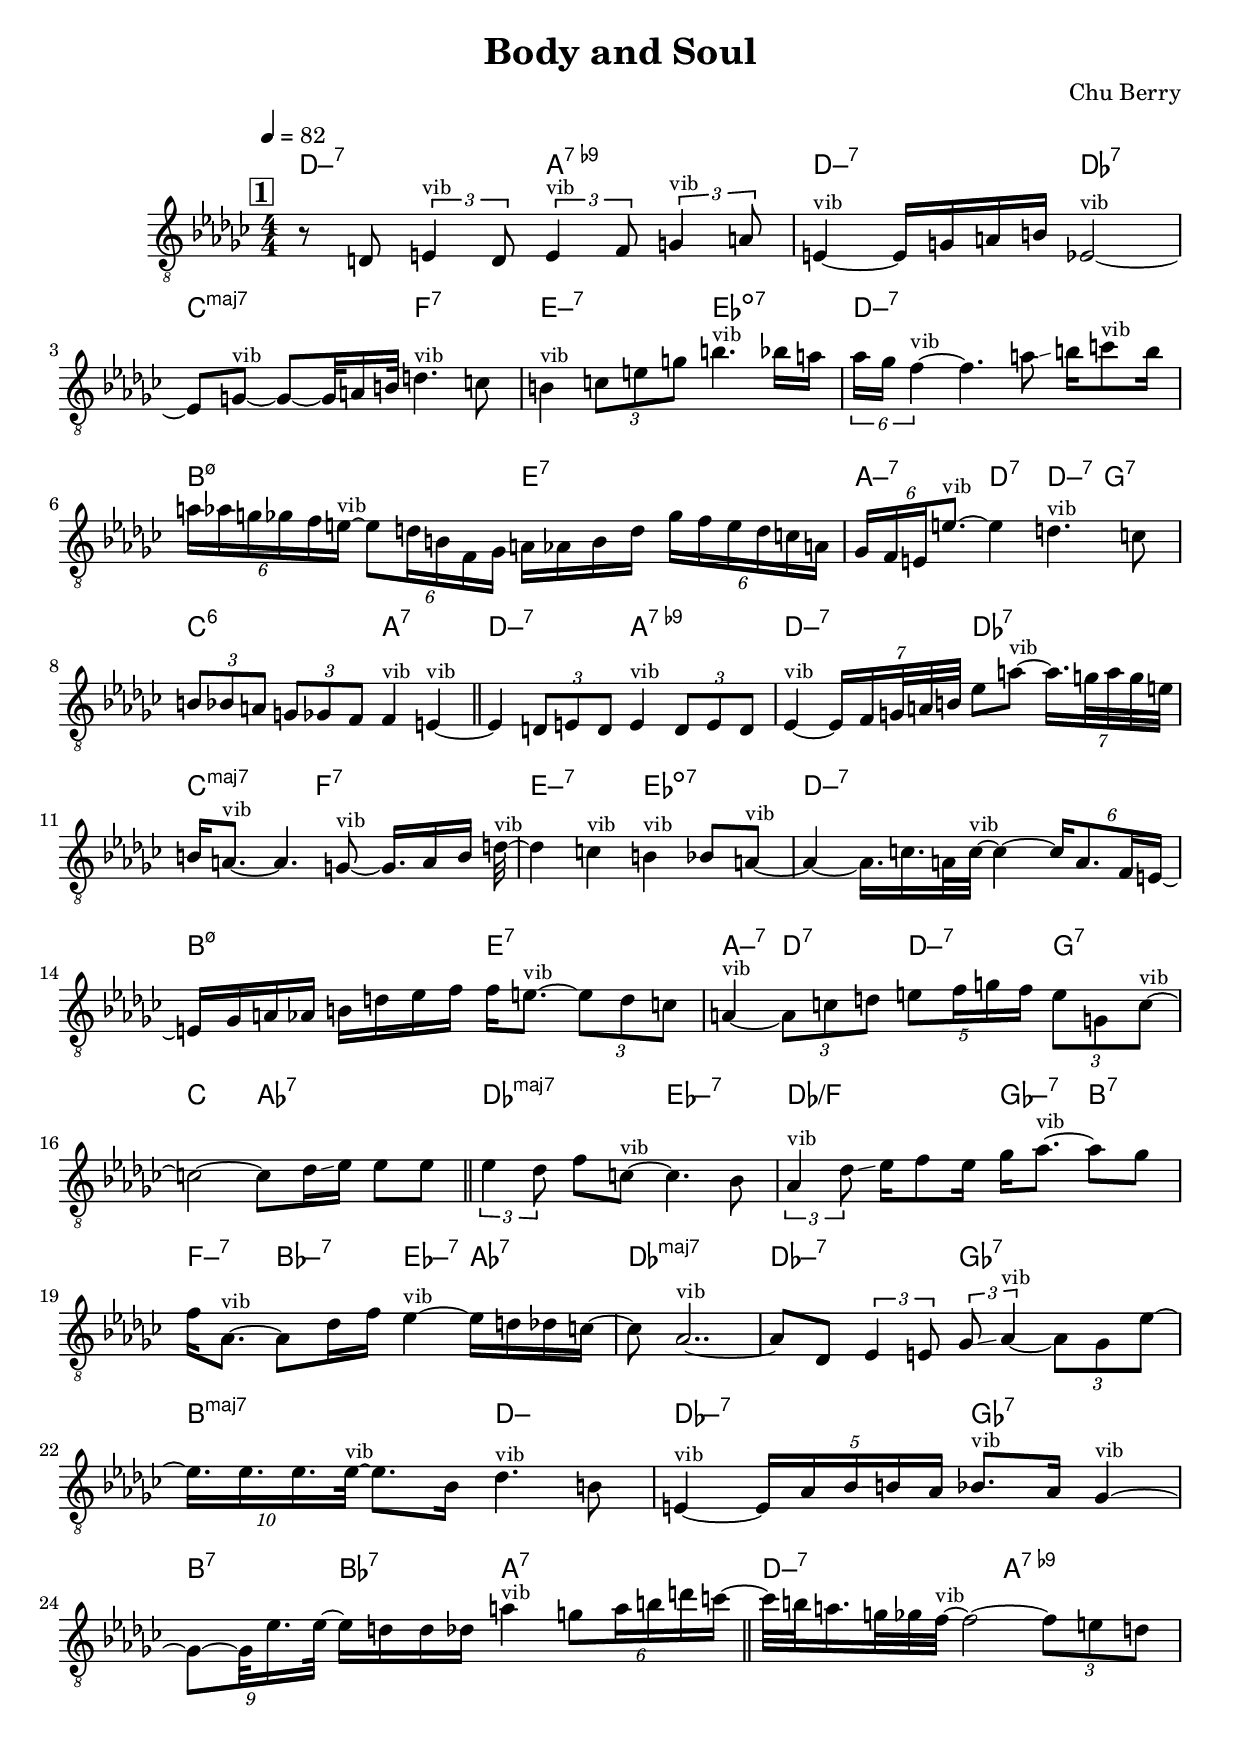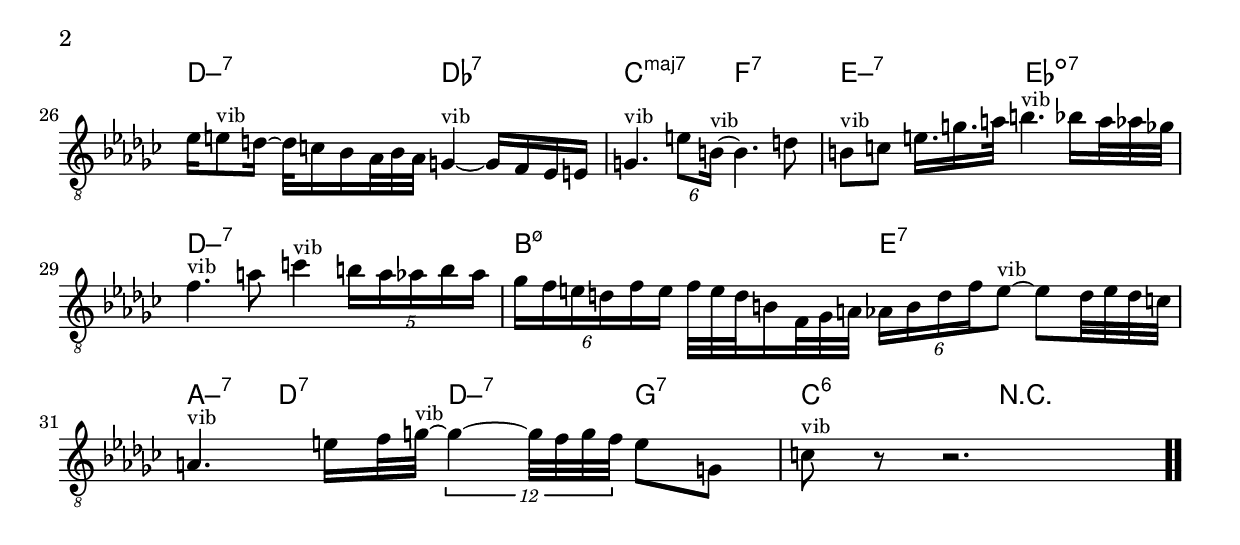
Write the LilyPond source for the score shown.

\version "2.13.2"

#(ly:set-option 'point-and-click #f)

\header {
  title = "Body and Soul"
  composer = "Chu Berry"
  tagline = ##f
}
global =
{
    \override Staff.TimeSignature #'style = #'()
    \time 4/4
    \clef "treble_8"
    \key es \minor
    \override Rest #'direction = #'0
    \override MultiMeasureRest #'staff-position = #0
}
\score
{
<<
    \transpose c' c'

    \new ChordNames { \chords {
      \set majorSevenSymbol = \markup { "maj7" }
      \set minorChordModifier = \markup { \char ##x2013 }
      
      | d2:min7 a2:9- | d2:min7 des2:7 | c2:maj f2:7 | e2:min7 es2:dim7 | d1:min7 | b2:min5-7 e2:7 | a4:min7 d4:7 d4:min7 g4:7 | c2:6 a2:7 
      | d2:min7 a2:9- | d2:min7 des2:7 | c2:maj f2:7 | e2:min7 es2:dim7 | d1:min7 | b2:min5-7 e2:7 | a4:min7 d4:7 d4:min7 g4:7 | c2 aes2:7 
      | des2:maj es2:min7 | des2:/f ges4:min7 b4:7 | f4:min7 bes4:min7 es4:min7 aes4:7 | des1:maj | des2:min7 ges2:7 | b2:maj d2:min | des2:min7 ges2:7 | b4:7 bes4:7 a2:7 
      | d2:min7 a2:9- | d2:min7 des2:7 | c2:maj f2:7 | e2:min7 es2:dim7 | d1:min7 | b2:min5-7 e2:7 | a4:min7 d4:7 d4:min7 g4:7 | c2:6 r4 s4|
      }
      }

    \new Staff
    <<
    \transpose c' c'

    {
      \global
  		%\override Score.MetronomeMark #'transparent = ##t
  		%\override Score.MetronomeMark #'stencil = ##f
  		
  		\override HorizontalBracket #'direction = #UP
  		\override HorizontalBracket #'bracket-flare = #'(0 . 0)
  		
  		\override TextSpanner #'dash-fraction = #1.0
  		\override TextSpanner #'bound-details #'left #'text = \markup{ \concat{\draw-line #'(0 . -1.0) \draw-line #'(1.0 . 0) }}
  		\override TextSpanner #'bound-details #'right #'text = \markup{ \concat{ \draw-line #'(1.0 . 0) \draw-line #'(0 . -1.0) }}
          \set Score.markFormatter = #format-mark-box-numbers


      \tempo 4 = 82
      \set Score.currentBarNumber = #1
     
      \bar "||" \mark \default r8 d8 \tuplet 3/2 {e4^\markup{\left-align \small vib} d8} \tuplet 3/2 {e4^\markup{\left-align \small vib} f8} \tuplet 3/2 {g4^\markup{\left-align \small vib} a8} 
      | e4~^\markup{\left-align \small vib} e16 g16 a16 b16 es2~^\markup{\left-align \small vib} 
      | es8 g8~^\markup{\left-align \small vib} g8~ g32 a16 b32 d'4.^\markup{\left-align \small vib} c'8 
      | b4^\markup{\left-align \small vib} \tuplet 3/2 {c'8 e'8 g'8} b'4.^\markup{\left-align \small vib} bes'16 a'16 
      | \tuplet 6/4 {aes'16 ges'16 f'4~^\markup{\left-align \small vib}} f'4. a'8\glissando  b'16 c''8^\markup{\left-align \small vib} b'16 
      | \tuplet 6/4 {a'16 aes'16 g'16 ges'16 f'16 e'16~^\markup{\left-align \small vib}} \tuplet 6/4 {e'8 d'16 b16 f16 ges16} a16 aes16 b16 d'16 \tuplet 6/4 {ges'16 f'16 e'16 d'16 c'16 a16} 
      | \tuplet 6/4 {ges16 f16 e16 e'8.~^\markup{\left-align \small vib}} e'4 d'4.^\markup{\left-align \small vib} c'8 
      | \tuplet 3/2 {b8 bes8 a8} \tuplet 3/2 {g8 ges8 f8} f4^\markup{\left-align \small vib} e4~^\markup{\left-align \small vib} 
      \bar "||" e4 \tuplet 3/2 {d8 e8 d8} e4^\markup{\left-align \small vib} \tuplet 3/2 {d8 e8 d8} 
      | es4~^\markup{\left-align \small vib} \tuplet 7/8 {es16 f16 g32 a32 b32} es'8 a'8~^\markup{\left-align \small vib} \tuplet 7/8 {a'16. g'32 a'32 g'32 e'32} 
      | b16 a8.~^\markup{\left-align \small vib} a4. g8~^\markup{\left-align \small vib} g16. a16 b16 d'32~^\markup{\left-align \small vib} 
      | d'4 c'4^\markup{\left-align \small vib} b4^\markup{\left-align \small vib} bes8 a8~^\markup{\left-align \small vib} 
      | a4~ a16. c'16. a32 c'32~^\markup{\left-align \small vib} c'4~ \tuplet 6/4 {c'16 a8. f16 e16~} 
      | e16 ges16 a16 aes16 b16 d'16 es'16 f'16 f'16 e'8.~^\markup{\left-align \small vib} \tuplet 3/2 {e'8 d'8 c'8} 
      | a4~^\markup{\left-align \small vib} \tuplet 3/2 {a8 c'8 d'8} \tuplet 5/4 {e'8 f'16\glissando  g'16 f'16} \tuplet 3/2 {e'8 g8 c'8~^\markup{\left-align \small vib}} 
      | c'2~ c'8 des'16\glissando  es'16 es'8 es'8 
      \bar "||" \tuplet 3/2 {es'4 des'8} f'8 c'8~^\markup{\left-align \small vib} c'4. bes8 
      | \tuplet 3/2 {aes4^\markup{\left-align \small vib} des'8\glissando } es'16 f'8 es'16 ges'16 aes'8.~^\markup{\left-align \small vib} aes'8 ges'8 
      | f'16 aes8.~^\markup{\left-align \small vib} aes8 des'16 f'16 es'4~^\markup{\left-align \small vib} es'16 d'16 des'16 c'16~ 
      | c'8 aes2..~^\markup{\left-align \small vib} 
      | aes8 des8 \tuplet 3/2 {es4 e8} \tuplet 3/2 {ges8\glissando  aes4~^\markup{\left-align \small vib}} \tuplet 3/2 {aes8 ges8 es'8~} 
      | \tuplet 10/8 {es'16. es'16. es'16. es'32~^\markup{\left-align \small vib}} es'8. bes16 des'4.^\markup{\left-align \small vib} b8 
      | e4~^\markup{\left-align \small vib} \tuplet 5/4 {e16 aes16 bes16\glissando  b16 aes16} bes8.^\markup{\left-align \small vib} aes16 ges4~^\markup{\left-align \small vib} 
      | \tuplet 9/8 {ges8~ ges32 es'16. es'32~} es'16 d'16 d'16 des'16 a'4^\markup{\left-align \small vib} \tuplet 6/4 {g'8 a'16 b'16 d''16 c''16~} 
      \bar "||" c''32 b'32 a'16. g'32 ges'32 f'32~^\markup{\left-align \small vib} f'2~ \tuplet 3/2 {f'8 e'8 d'8} 
      | es'16\glissando  e'8^\markup{\left-align \small vib} d'16~ d'32 c'16 bes16 aes32 bes32 aes32 g4~^\markup{\left-align \small vib} g16 f16 es16 e16 
      | g4.^\markup{\left-align \small vib} \tuplet 6/4 {e'8 b16~^\markup{\left-align \small vib}} b4. d'8 
      | b8^\markup{\left-align \small vib} c'8 e'16. g'16. a'32 b'4.^\markup{\left-align \small vib} bes'16 a'32 aes'32 ges'32 
      | f'4.^\markup{\left-align \small vib} a'8 c''4^\markup{\left-align \small vib} \tuplet 5/4 {b'16 a'16 aes'16 b'16 aes'16} 
      | \tuplet 6/4 {ges'16 f'16 e'16 d'16 f'16 e'16} f'32 e'32 d'32 b16 f32 ges32 a32 \tuplet 6/4 {aes16 b16 d'16 f'16 e'8~^\markup{\left-align \small vib}} e'8 d'32 e'32 d'32 c'32 
      | a4.^\markup{\left-align \small vib} e'16 f'32 g'32~^\markup{\left-align \small vib} \tuplet 12/8 {g'4~ g'32 f'32 g'32 f'32} e'8 g8 
      | c'8^\markup{\left-align \small vib} r8 r2.\bar  ".."
    }
    >>
>>    
}
